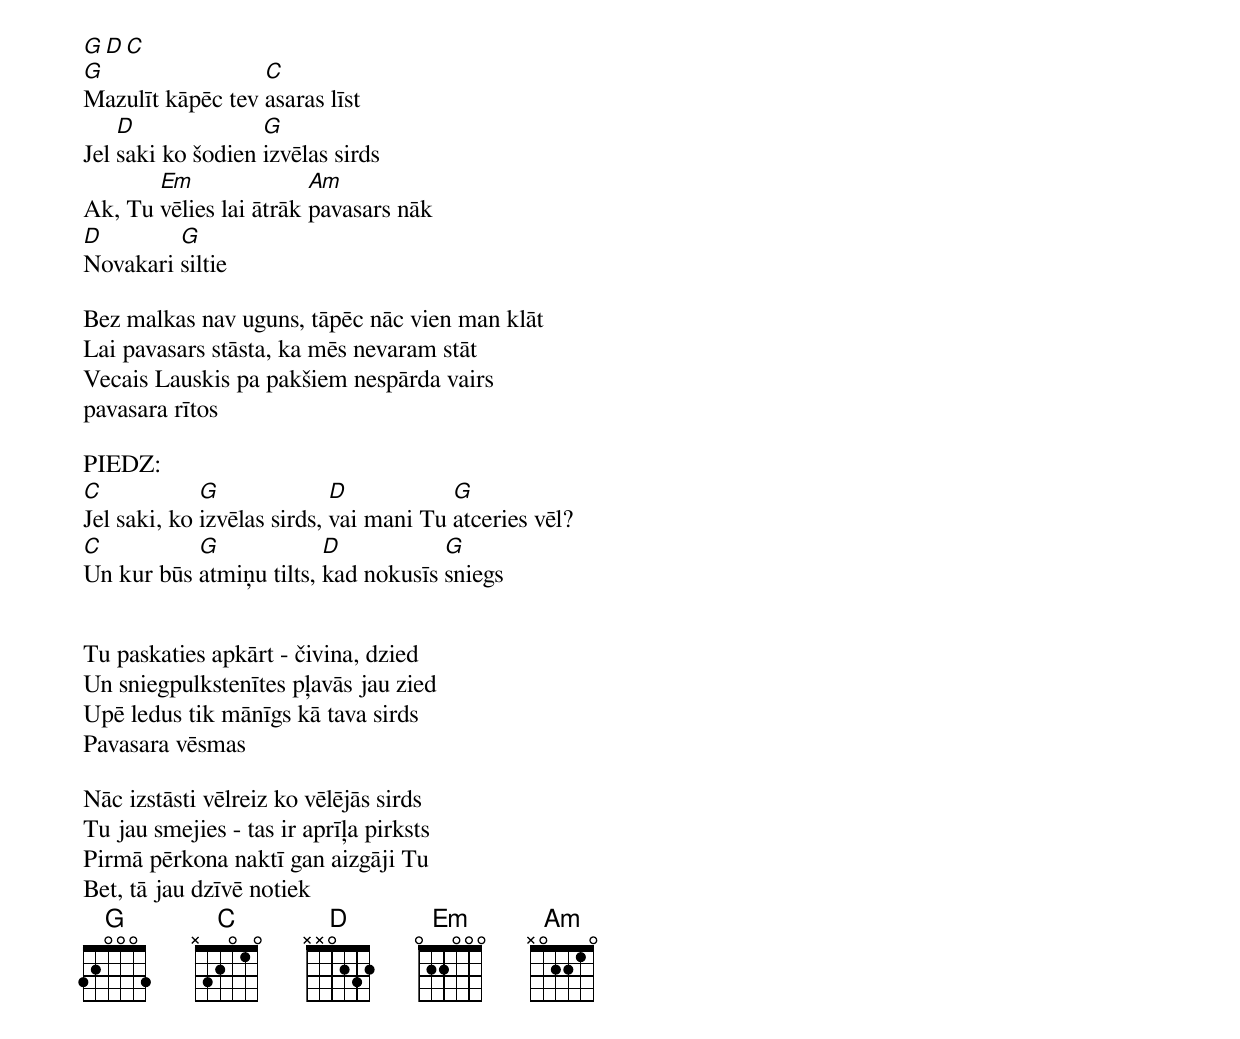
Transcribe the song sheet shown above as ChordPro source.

[G][D C]
[G]Mazulīt kāpēc tev [C]asaras līst
Jel [D]saki ko šodien [G]izvēlas sirds
Ak, Tu [Em]vēlies lai ātrāk [Am]pavasars nāk
[D]Novakari [G]siltie

Bez malkas nav uguns, tāpēc nāc vien man klāt
Lai pavasars stāsta, ka mēs nevaram stāt
Vecais Lauskis pa pakšiem nespārda vairs
pavasara rītos

PIEDZ:
[C]Jel saki, ko [G]izvēlas sirds, [D]vai mani Tu [G]atceries vēl?
[C]Un kur būs [G]atmiņu tilts, [D]kad nokusīs [G]sniegs


Tu paskaties apkārt - čivina, dzied
Un sniegpulkstenītes pļavās jau zied
Upē ledus tik mānīgs kā tava sirds
Pavasara vēsmas

Nāc izstāsti vēlreiz ko vēlējās sirds
Tu jau smejies - tas ir aprīļa pirksts
Pirmā pērkona naktī gan aizgāji Tu
Bet, tā jau dzīvē notiek
